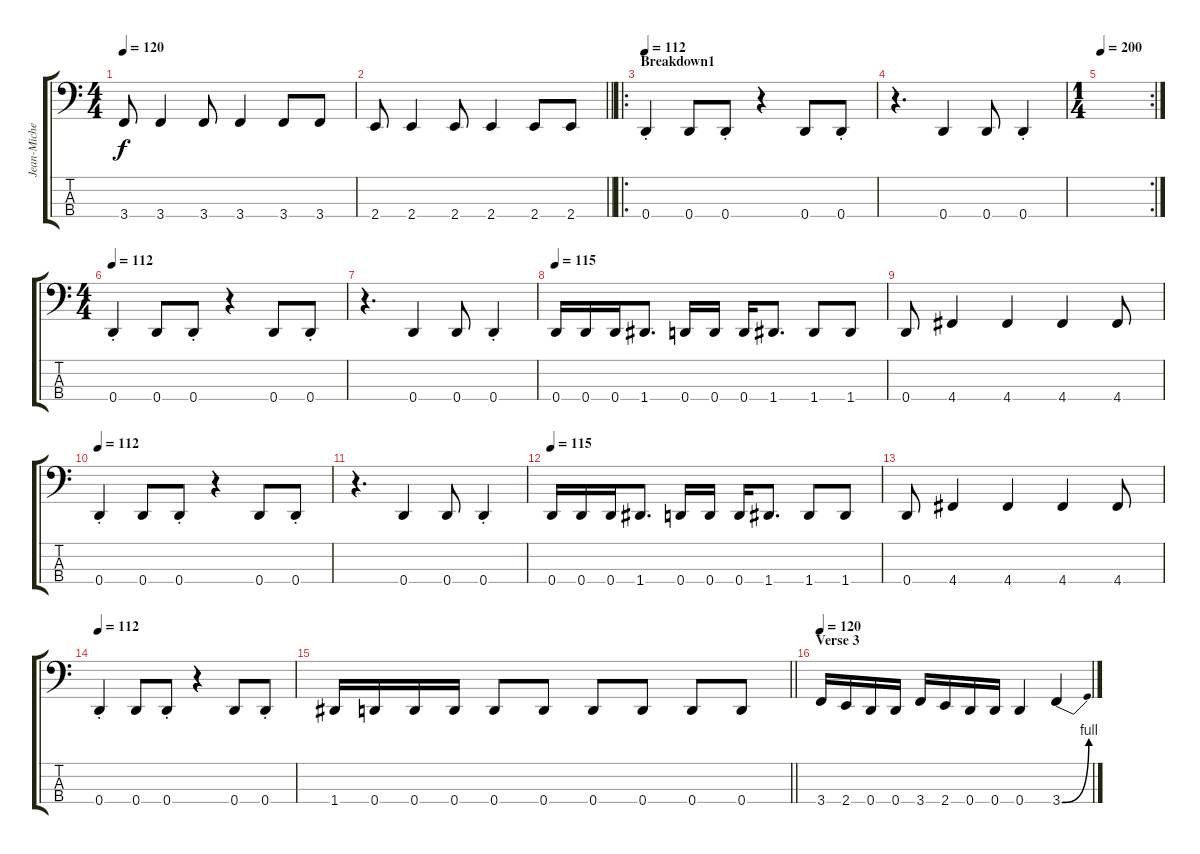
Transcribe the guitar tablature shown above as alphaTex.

\track ("Jean-Michel Labadie" "Jean-Miche") {instrument electricbassfinger}
\staff {score tabs}
\tuning (F2 C2 G1 D1) {hide}
\ts (4 4)
\tempo 120
\clef f4
\ks c
3.4.8{dy f} 3.4.4 3.4.8 3.4.4 3.4.8 3.4.8 |
\barLineRight lightlight
2.4.8 2.4.4 2.4.8 2.4.4 2.4.8 2.4.8 |
\ro
\section ("" "Breakdown1")
\tempo 112
0.4{st}.4 0.4.8 0.4{st}.8 r.4 0.4.8 0.4{st}.8 |
r.4{d} 0.4.4 0.4.8 0.4{st}.4 |
\rc 2
\ts (1 4)
\tempo 200
|
\ts (4 4)
\tempo 112
0.4{st}.4 0.4.8 0.4{st}.8 r.4 0.4.8 0.4{st}.8 |
r.4{d} 0.4.4 0.4.8 0.4{st}.4 |
\tempo 115
0.4.16 0.4.16 0.4.16 1.4.8{d} 0.4.16 0.4.16 0.4.16 1.4.8{d} 1.4.8 1.4.8 |
0.4.8 4.4.4 4.4.4 4.4.4 4.4.8 |
\tempo 112
0.4{st}.4 0.4.8 0.4{st}.8 r.4 0.4.8 0.4{st}.8 |
r.4{d} 0.4.4 0.4.8 0.4{st}.4 |
\tempo 115
0.4.16 0.4.16 0.4.16 1.4.8{d} 0.4.16 0.4.16 0.4.16 1.4.8{d} 1.4.8 1.4.8 |
0.4.8 4.4.4 4.4.4 4.4.4 4.4.8 |
\tempo 112
0.4{st}.4 0.4.8 0.4{st}.8 r.4 0.4.8 0.4{st}.8 |
\barLineRight lightlight
1.4.16 0.4.16 0.4.16 0.4.16 0.4.8 0.4.8 0.4.8 0.4.8 0.4.8 0.4.8 |
\section ("" "Verse 3")
\tempo 120
3.4.16 2.4.16 0.4.16 0.4.16 3.4.16 2.4.16 0.4.16 0.4.16 0.4.4 3.4{be (bend 0 0 60 4)}.4
